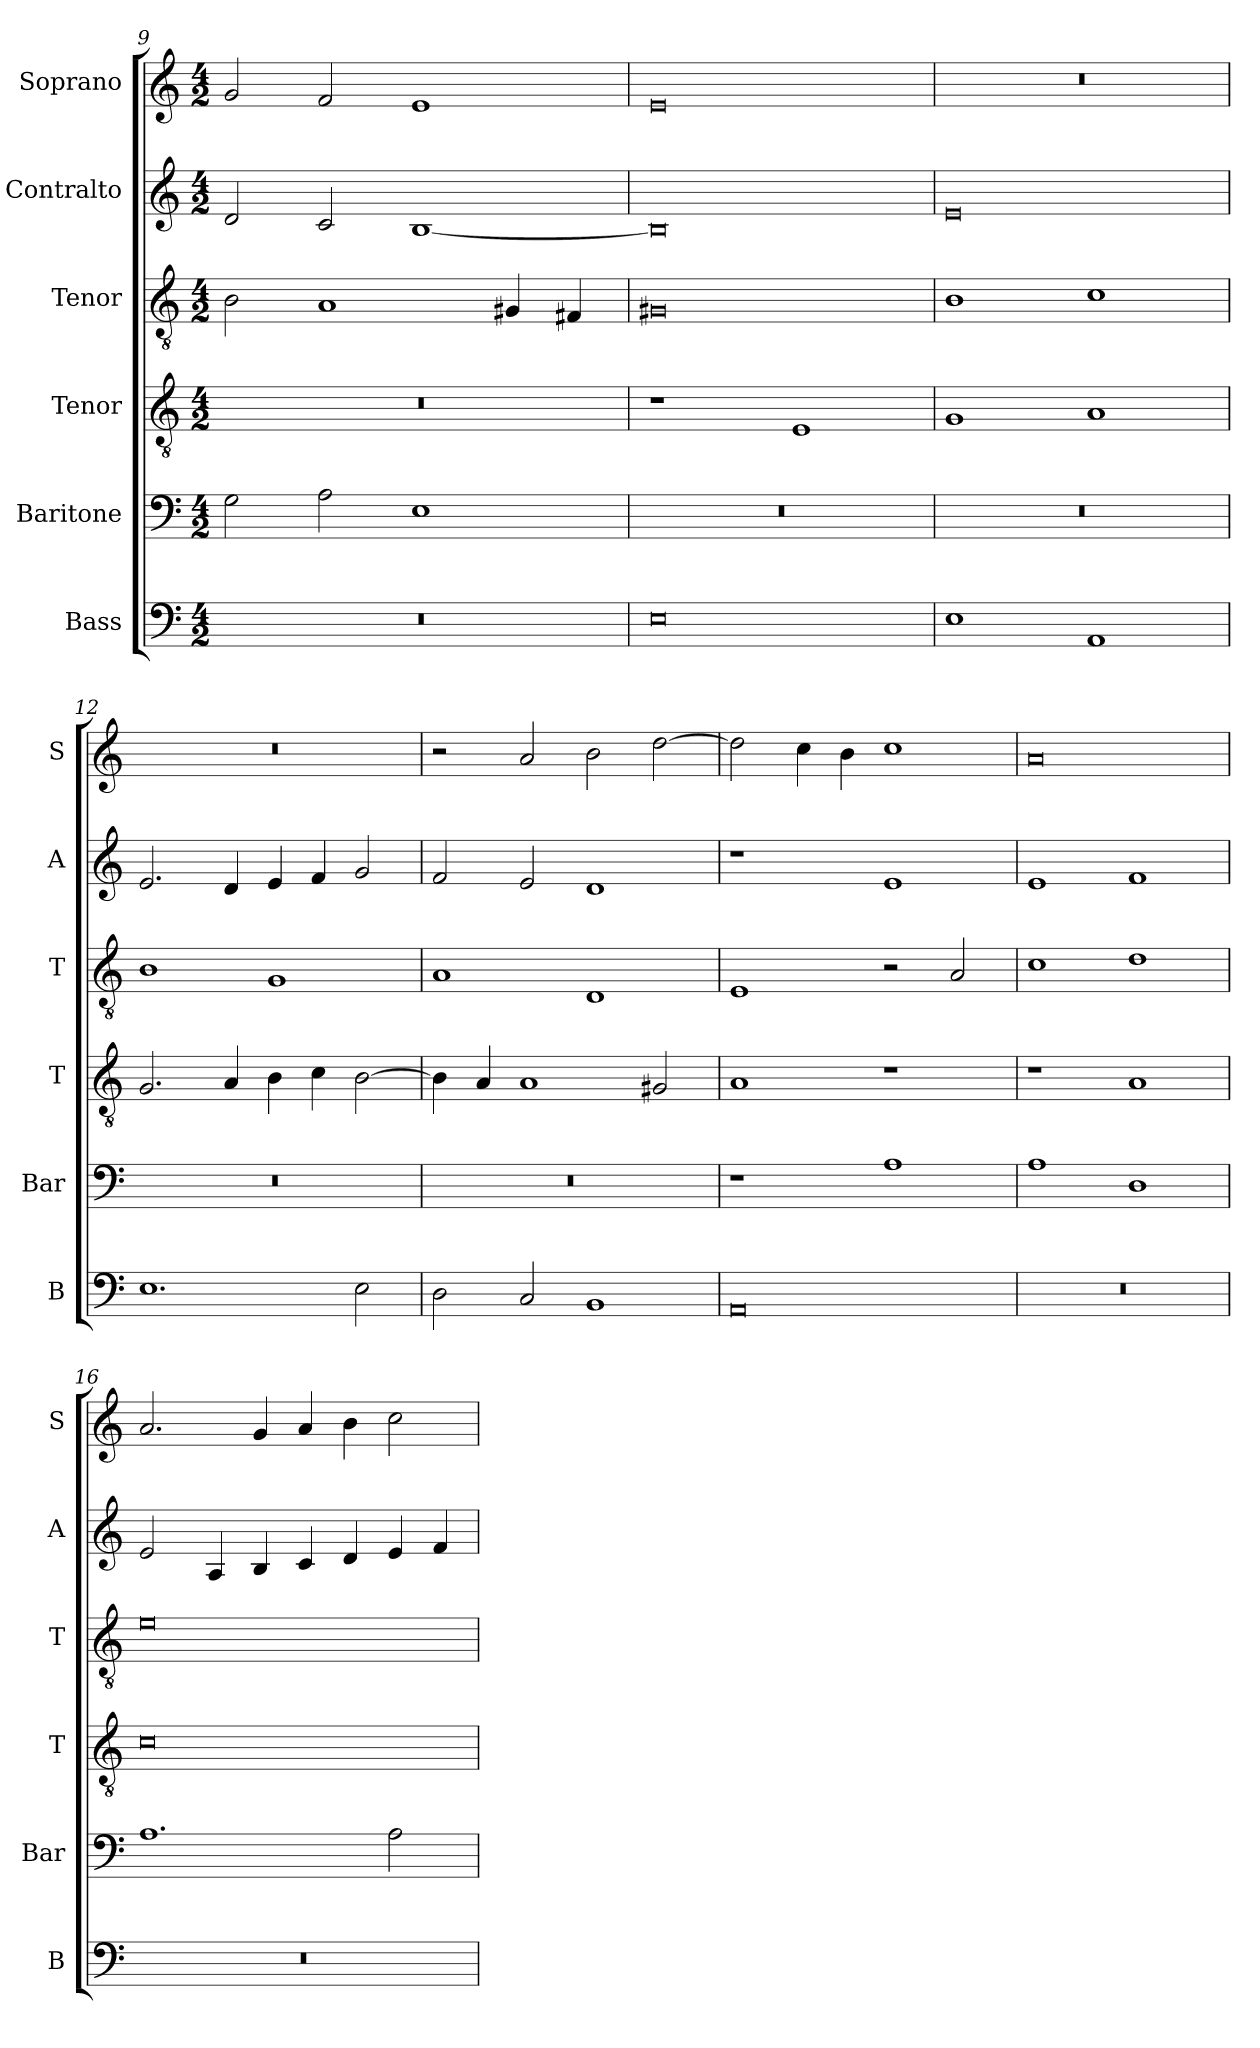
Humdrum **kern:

**kern	**kern	**kern	**kern	**kern	**kern
*part6	*part5	*part4	*part3	*part2	*part1
*staff6	*staff5	*staff4	*staff3	*staff2	*staff1
*I"Bass	*I"Baritone	*I"Tenor	*I"Tenor	*I"Contralto	*I"Soprano
*I'B	*I'Bar	*I'T	*I'T	*I'A	*I'S
*clefF4	*clefF4	*clefGv2	*clefGv2	*clefG2	*clefG2
*k[]	*k[]	*k[]	*k[]	*k[]	*k[]
*E:phr	*E:phr	*E:phr	*E:phr	*E:phr	*E:phr
*M4/2	*M4/2	*M4/2	*M4/2	*M4/2	*M4/2
=9	=9	=9	=9	=9	=9
0r	2G	0r	2B	2d	2g
.	2A	.	1A	2c	2f
.	1E	.	.	[1B	1e
.	.	.	4G#X	.	.
.	.	.	4F#X	.	.
=10	=10	=10	=10	=10	=10
0E	0r	1r	0G#X	0B]	0e
.	.	1E	.	.	.
=11	=11	=11	=11	=11	=11
1E	0r	1G	1B	0e	0r
1AA	.	1A	1c	.	.
=12	=12	=12	=12	=12	=12
1.E	0r	2.G	1B	2.e	0r
.	.	4A	.	4d	.
.	.	4B	1G	4e	.
.	.	4c	.	4f	.
2E	.	[2B	.	2g	.
=13	=13	=13	=13	=13	=13
2D	0r	4B]	1A	2f	2r
.	.	4A	.	.	.
2C	.	1A	.	2e	2a
1BB	.	.	1D	1d	2b
.	.	2G#X	.	.	[2dd
=14	=14	=14	=14	=14	=14
0AA	1r	1A	1E	1r	2dd]
.	.	.	.	.	4cc
.	.	.	.	.	4b
.	1A	1r	2r	1e	1cc
.	.	.	2A	.	.
=15	=15	=15	=15	=15	=15
0r	1A	1r	1c	1e	0a
.	1D	1A	1d	1f	.
=16	=16	=16	=16	=16	=16
0r	1.A	0c	0e	2e	2.a
.	.	.	.	4A	.
.	.	.	.	4B	4g
.	.	.	.	4c	4a
.	.	.	.	4d	4b
.	2A	.	.	4e	2cc
.	.	.	.	4f	.
=	=	=	=	=	=
*-	*-	*-	*-	*-	*-
